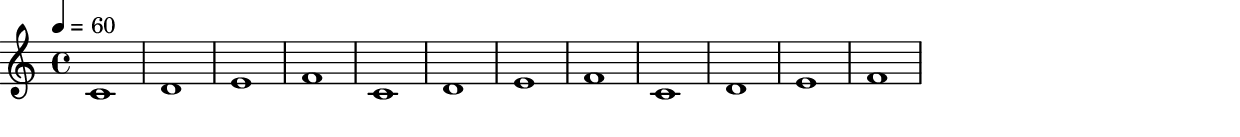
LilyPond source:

%% Generated by lilypond-book
%% Options: [exampleindent=10.16\mm,indent=0\mm,line-width=160\mm,paper-height=845.047\pt,paper-width=597.508\pt,papersize='(cons (* 597.508 pt) (* 845.047 pt))]
\include "lilypond-book-preamble.ly"


% ****************************************************************
% Start cut-&-pastable-section
% ****************************************************************

#(ly:set-option 'eps-box-padding 3.000000)



\paper {
  #(set-paper-size '(cons (* 597.508 pt) (* 845.047 pt)))
  indent = 0\mm
  line-width = 160\mm
  % offset the left padding, also add 1mm as lilypond creates cropped
  % images with a little space on the right
  line-width = #(- line-width (* mm  3.000000) (* mm 1))
}

\layout {
  
}




% ****************************************************************
% ly snippet:
% ****************************************************************
\sourcefilename "out-www/recovered/repeat-segno-midi.ly"
\sourcefileline 0
% Lily was here -- automatically converted by midi2ly.py from out-www/repeat-segno.midi
\version "2.14.0"

\layout {
  \context {
    \Voice
    \remove Note_heads_engraver
    \consists Completion_heads_engraver
    \remove Rest_engraver
    \consists Completion_rest_engraver
  }
}

% included from ./out-www/repeat-segno.header
\header {
texidoc=""
options=""
}
% end

trackAchannelA = {
  
  % [TEXT_EVENT] creator: 
  
  % [TEXT_EVENT] LilyPond 2.25.29              
  
  \time 4/4
  
  \tempo 4 = 60
  \skip 1 
  | % 2
  
  % [MARKER] ~~~~
  \skip 1 
  | % 3
  
  % [MARKER] ~~~~
  \skip \breve. 
  % [MARKER] ~~~~~~~~
  \skip 1 
  | % 7
  
  % [MARKER] ~~~~~~~~
  \skip \breve. 
  % [MARKER] ~~~~~~~3~~~~~~~
  \skip 1 
  | % 11
  
  % [MARKER] ~~~~~~~3~~~~~~~
  \skip \breve 
}

trackA = <<
  \context Voice = voiceA \trackAchannelA
>>


trackBchannelA = {
  
  \set Staff.instrumentName = "\new:"
  \skip \maxima. 
}

trackBchannelB = \relative c {
  c'1 
  | % 2
  d 
  | % 3
  e 
  | % 4
  f 
  | % 5
  c 
  | % 6
  d 
  | % 7
  e 
  | % 8
  f 
  | % 9
  c 
  | % 10
  d 
  | % 11
  e 
  | % 12
  f 
  | % 13
  
}

trackB = <<
  \context Voice = voiceA \trackBchannelA
  \context Voice = voiceB \trackBchannelB
>>


\score {
  <<
    \context Staff=trackB \trackA
    \context Staff=trackB \trackB
  >>
  \layout {}
  \midi {}
}



% ****************************************************************
% end ly snippet
% ****************************************************************
